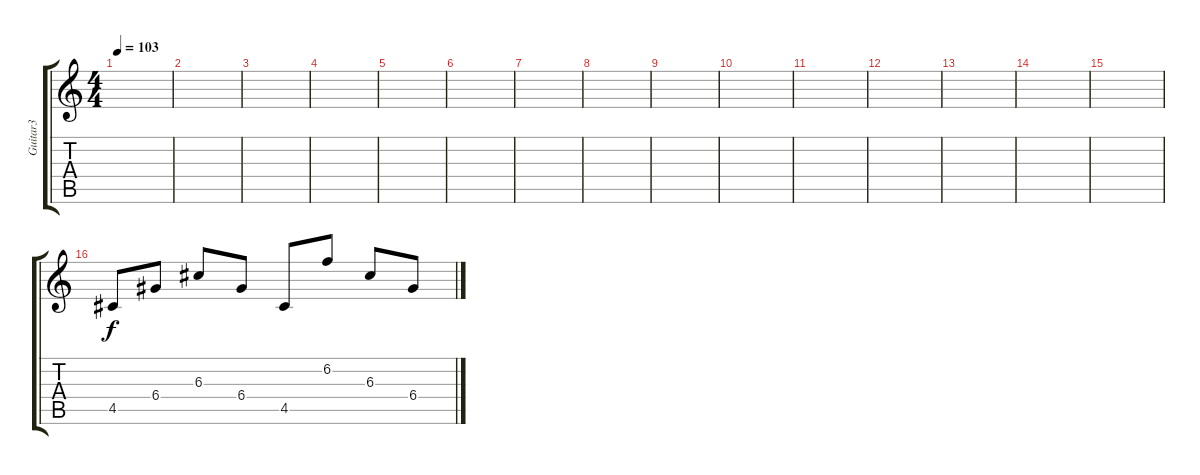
\track ("Guitar3" "Guitar3") {instrument electricguitarjazz}
\staff {score tabs}
\tuning (E4 B3 G3 D3 A2 E2) {hide}
\ts (4 4)
\tempo 103
\clef g2
\ks c
|
|
|
|
|
|
|
|
|
|
|
|
|
|
|
4.5.8 6.4.8 6.3.8 6.4.8 4.5.8 6.2.8 6.3.8 6.4.8
